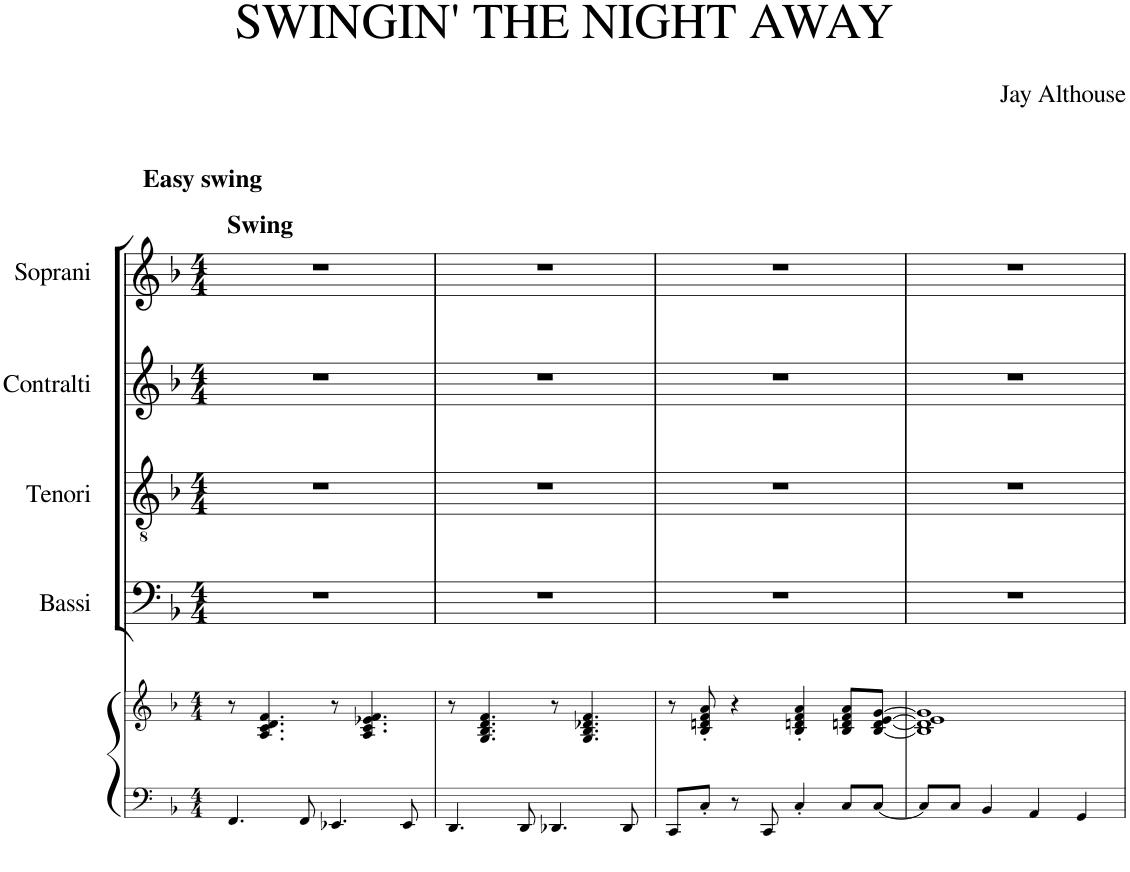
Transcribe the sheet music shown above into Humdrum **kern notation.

**kern	**kern	**kern	**kern	**kern	**kern
*part6	*part5	*part4	*part3	*part2	*part1
*staff6	*staff5	*staff4	*staff3	*staff2	*staff1
*I"Piano	*I"Piano	*I"Bassi	*I"Tenori	*I"Contralti	*I"Soprani
*I'Pno	*I'Pno	*	*	*	*
*stria5	*stria5	*	*	*	*
*clefF4	*clefG2	*clefF4	*clefGv2	*clefG2	*clefG2
*	*	*	*Trd8c14	*Trd5c9	*Trd1c2
*k[b-]	*k[b-]	*k[b-]	*k[b-]	*k[b-]	*k[b-]
*F:	*F:	*F:	*F:	*F:	*F:
*M4/4	*M4/4	*M4/4	*M4/4	*M4/4	*M4/4
=1	=1	=1	=1	=1	=1
!	!	!	!	!	!LO:TX:a:B:t=Easy swing
!	!	!	!	!	!LO:TX:a:B:t=Swing
4.FF/	8r	1r	1r	1r	1r
.	4.A/ 4.c/ 4.d/ 4.f/	.	.	.	.
8FF/	.	.	.	.	.
4.EE-X/	8r	.	.	.	.
.	4.A/ 4.c/ 4.e-X/ 4.f/	.	.	.	.
8EE-/	.	.	.	.	.
=2	=2	=2	=2	=2	=2
4.DD/	8r	1r	1r	1r	1r
.	4.G/ 4.B-/ 4.d/ 4.f/	.	.	.	.
8DD/	.	.	.	.	.
4.DD-X/	8r	.	.	.	.
.	4.G/ 4.B-/ 4.d-X/ 4.f/	.	.	.	.
8DD-/	.	.	.	.	.
=3	=3	=3	=3	=3	=3
8CC/L	8r	1r	1r	1r	1r
8C'/J	8B-/' 8dn/' 8f/' 8a/'	.	.	.	.
8r	4r	.	.	.	.
8CC/	.	.	.	.	.
4C'/	4B-/' 4dn/' 4f/' 4a/'	.	.	.	.
8C/L	8B-/ 8dn/ 8f/ 8a/L	.	.	.	.
[8C/J	[8B-/ [8d/ [8e/ [8g/J	.	.	.	.
=4	=4	=4	=4	=4	=4
8C/L]	1B-] 1d] 1e] 1g]	1r	1r	1r	1r
8C/J	.	.	.	.	.
4BB-/	.	.	.	.	.
4AA/	.	.	.	.	.
4GG/	.	.	.	.	.
=	=	=	=	=	=
*-	*-	*-	*-	*-	*-
